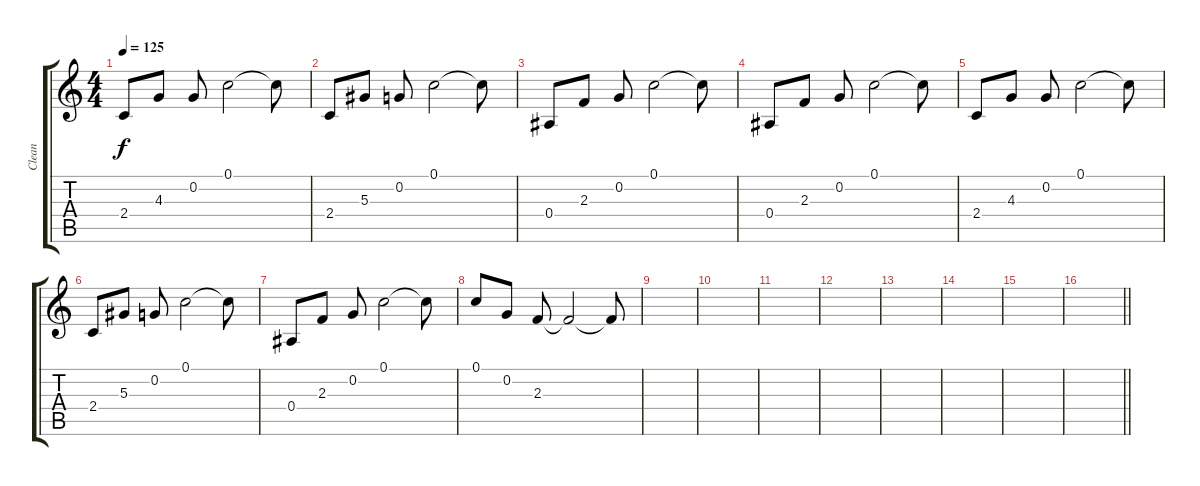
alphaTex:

\track ("Clean" "Clean") {instrument acousticguitarsteel}
\staff {score tabs}
\tuning (C4 G3 Eb3 Bb2 F2 C2) {hide}
\ts (4 4)
\tempo 125
\clef g2
\ks c
2.4.8{dy f} 4.3.8 0.2.8 0.1.2 0.1{t}.8 |
2.4.8 5.3.8 0.2.8 0.1.2 0.1{t}.8 |
0.4.8 2.3.8 0.2.8 0.1.2 0.1{t}.8 |
0.4.8 2.3.8 0.2.8 0.1.2 0.1{t}.8 |
2.4.8 4.3.8 0.2.8 0.1.2 0.1{t}.8 |
2.4.8 5.3.8 0.2.8 0.1.2 0.1{t}.8 |
0.4.8 2.3.8 0.2.8 0.1.2 0.1{t}.8 |
0.1.8 0.2.8 2.3.8 2.3{t}.2 2.3{t}.8 |
|
|
|
|
|
|
|
\barLineRight lightlight
